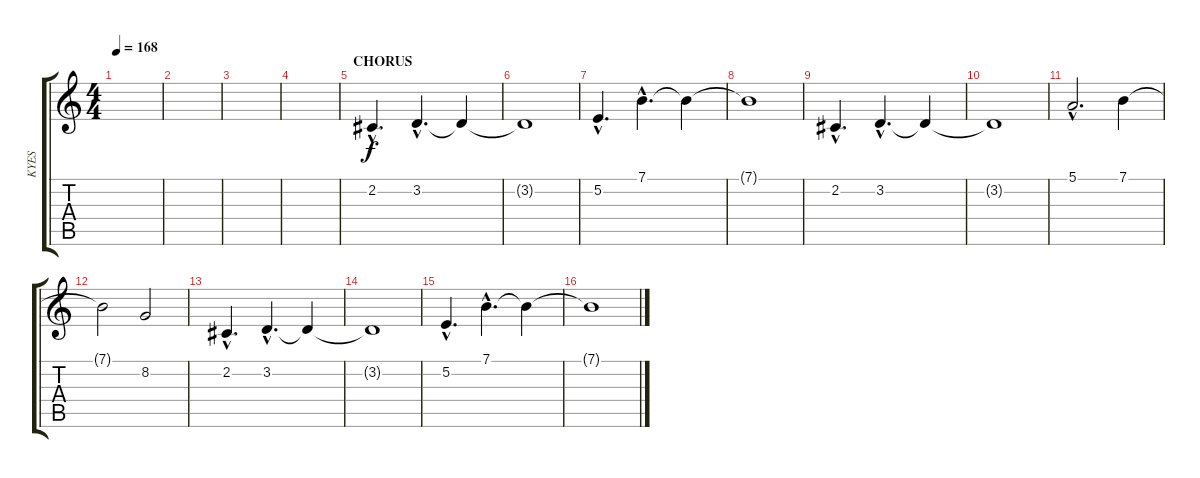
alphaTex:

\track ("KYES" "KYES") {instrument fx1rain}
\staff {score tabs}
\tuning (E4 B3 G3 D3 A2 E2) {hide}
\ts (4 4)
\tempo 168
\clef g2
\ks c
|
|
|
|
\section ("" "CHORUS")
2.2{hac}.4{d volume 14 balance 0 instrument pad1newage} 3.2{hac}.4{d} 3.2{t}.4 |
3.2{t}.1 |
5.2{hac}.4{d} 7.1{hac}.4{d} 7.1{t}.4 |
7.1{t}.1 |
2.2{hac}.4{d} 3.2{hac}.4{d} 3.2{t}.4 |
3.2{t}.1 |
5.1{hac}.2{d} 7.1.4 |
7.1{t}.2 8.2.2 |
2.2{hac}.4{d} 3.2{hac}.4{d} 3.2{t}.4 |
3.2{t}.1 |
5.2{hac}.4{d} 7.1{hac}.4{d} 7.1{t}.4 |
7.1{t}.1
